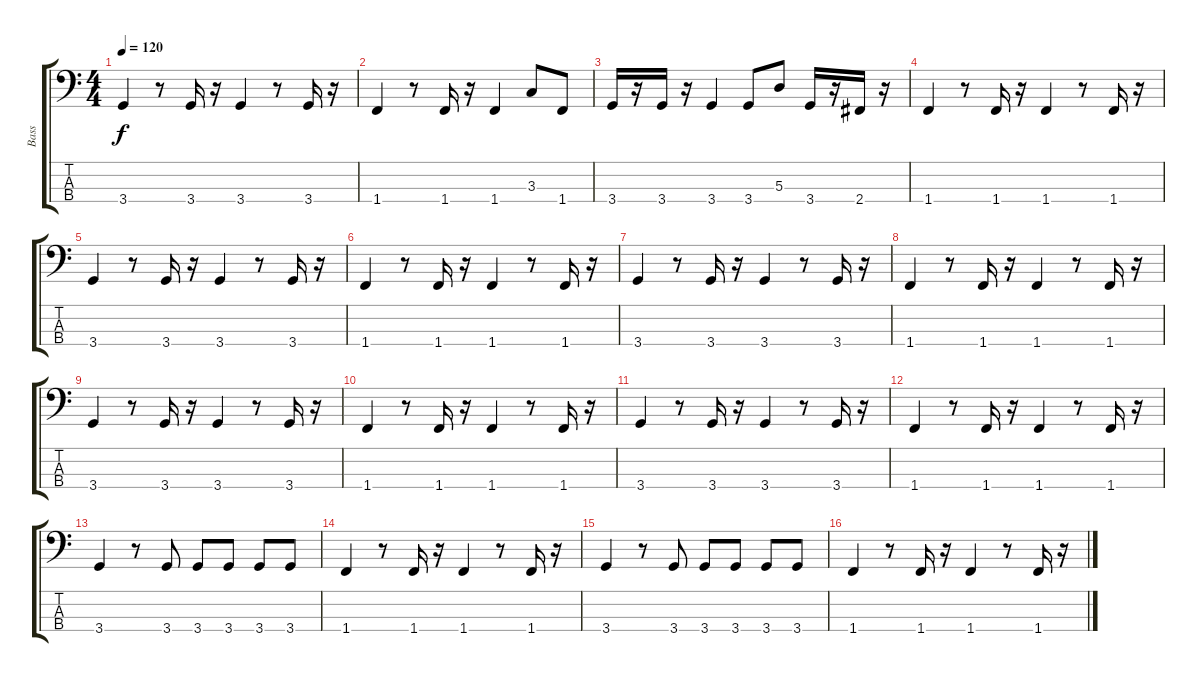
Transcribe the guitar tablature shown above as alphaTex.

\track ("Bass" "Bass") {instrument electricbassfinger}
\staff {score tabs}
\tuning (G2 D2 A1 E1) {hide}
\ts (4 4)
\tempo 120
\clef f4
\ks c
3.4.4{dy f} r.8 3.4.16 r.16 3.4.4 r.8 3.4.16 r.16 |
1.4.4 r.8 1.4.16 r.16 1.4.4 3.3.8 1.4.8 |
3.4.16 r.16 3.4.16 r.16 3.4.4 3.4.8 5.3.8 3.4.16 r.16 2.4.16 r.16 |
1.4.4 r.8 1.4.16 r.16 1.4.4 r.8 1.4.16 r.16 |
3.4.4 r.8 3.4.16 r.16 3.4.4 r.8 3.4.16 r.16 |
1.4.4 r.8 1.4.16 r.16 1.4.4 r.8 1.4.16 r.16 |
3.4.4 r.8 3.4.16 r.16 3.4.4 r.8 3.4.16 r.16 |
1.4.4 r.8 1.4.16 r.16 1.4.4 r.8 1.4.16 r.16 |
3.4.4 r.8 3.4.16 r.16 3.4.4 r.8 3.4.16 r.16 |
1.4.4 r.8 1.4.16 r.16 1.4.4 r.8 1.4.16 r.16 |
3.4.4 r.8 3.4.16 r.16 3.4.4 r.8 3.4.16 r.16 |
1.4.4 r.8 1.4.16 r.16 1.4.4 r.8 1.4.16 r.16 |
3.4.4 r.8 3.4.8 3.4.8 3.4.8 3.4.8 3.4.8 |
1.4.4 r.8 1.4.16 r.16 1.4.4 r.8 1.4.16 r.16 |
3.4.4 r.8 3.4.8 3.4.8 3.4.8 3.4.8 3.4.8 |
1.4.4 r.8 1.4.16 r.16 1.4.4 r.8 1.4.16 r.16
